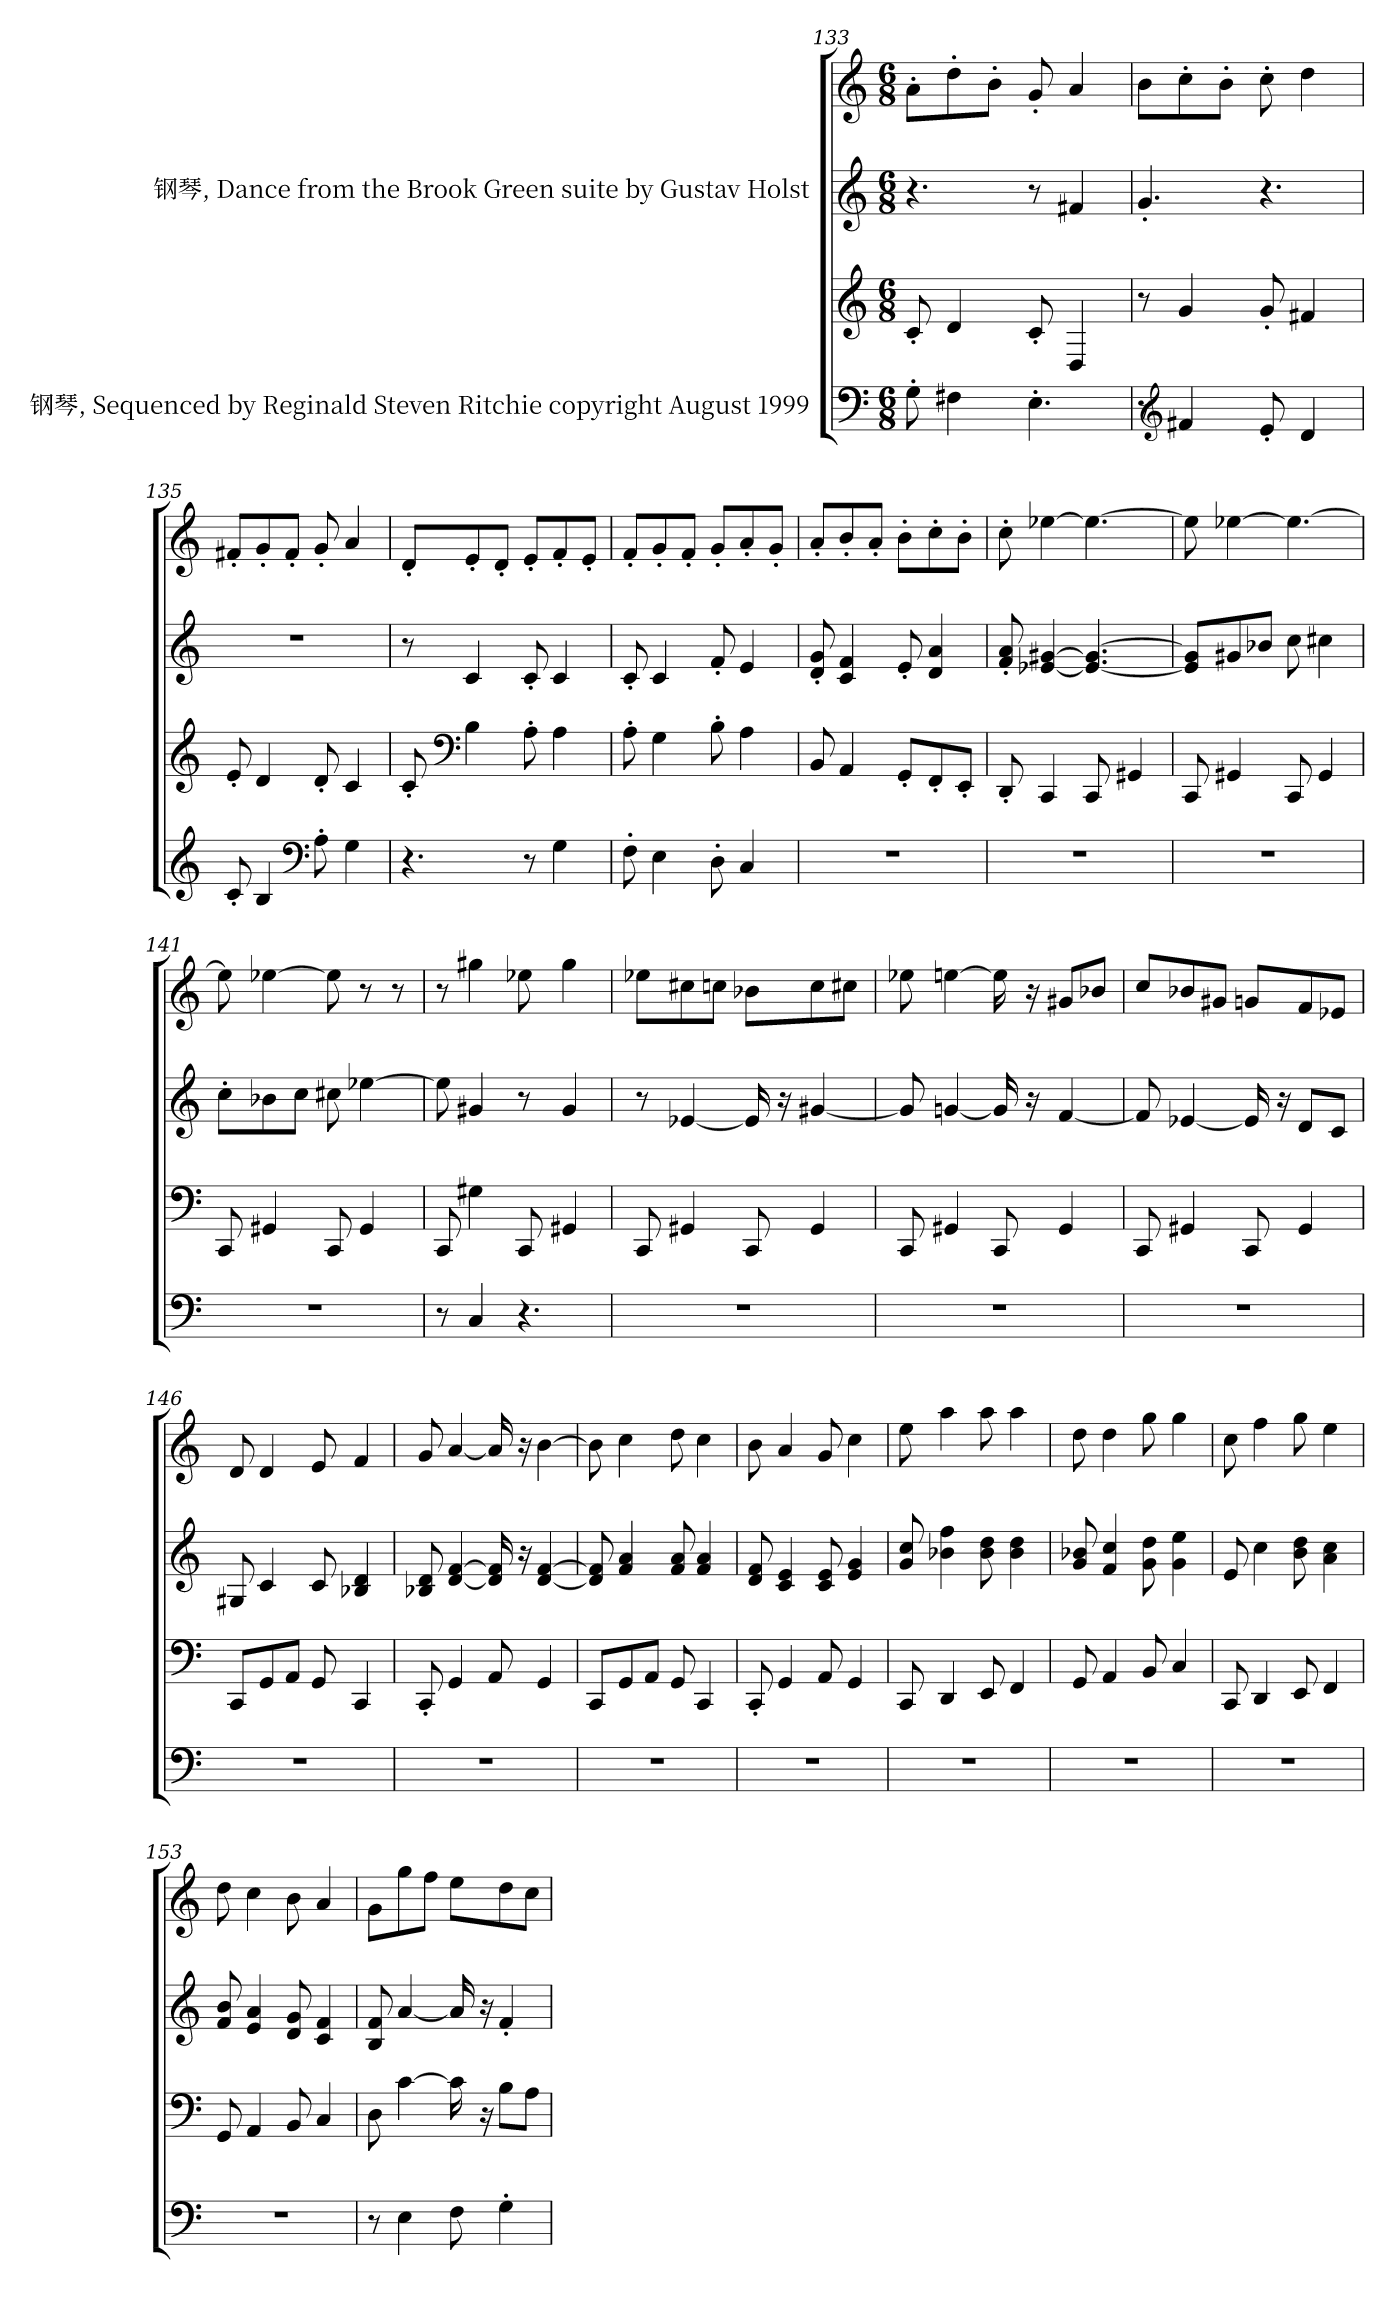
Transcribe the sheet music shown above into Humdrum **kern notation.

**kern	**kern	**kern	**kern
*part2	*part2	*part1	*part1
*staff4	*staff3	*staff2	*staff1
*I"钢琴, Sequenced by Reginald Steven Ritchie copyright August 1999	*	*I"钢琴, Dance from the Brook Green suite by Gustav Holst	*
*clefF4	*clefG2	*clefG2	*clefG2
*k[]	*k[]	*k[]	*k[]
*M6/8	*M6/8	*M6/8	*M6/8
=133	=133	=133	=133
8G'\	8c'/	4.r	8a'\L
4F#X\	4d/	.	8dd'\
.	.	.	8b'\J
4.E'\	8c'/	8r	8g'/
.	4D/	4f#X/	4a/
=134	=134	=134	=134
8r	8r	4.g'/	8b\L
*clefG2	*	*	*
4f#X/	4g/	.	8cc'\
.	.	.	8b'\J
8e'/	8g'/	4.r	8cc'\
4d/	4f#X/	.	4dd\
!!LO:LB:g=z
=135	=135	=135	=135
8c'/	8e'/	2.r	8f#X'/L
4B/	4d/	.	8g'/
.	.	.	8f#'/J
*clefF4	*	*	*
8A'\	8d'/	.	8g'/
4G\	4c/	.	4a/
=136	=136	=136	=136
4.r	8c'/	8r	8d'/L
*	*clefF4	*	*
.	4B\	4c/	8e'/
.	.	.	8d'/J
8r	8A'\	8c'/	8e'/L
4G\	4A\	4c/	8f'/
.	.	.	8e'/J
=137	=137	=137	=137
8F'\	8A'\	8c'/	8f'/L
4E\	4G\	4c/	8g'/
.	.	.	8f'/J
8D'\	8B'\	8f'/	8g'/L
4C/	4A\	4e/	8a'/
.	.	.	8g'/J
=138	=138	=138	=138
2.r	8BB/	8d/' 8g/'	8a'/L
.	4AA/	4c/ 4f/	8b'/
.	.	.	8a'/J
.	8GG'/L	8e'/	8b'\L
.	8FF'/	4d/ 4a/	8cc'\
.	8EE'/J	.	8b'\J
!!LO:LB:g=z
=139	=139	=139	=139
2.r	8DD'/	8f/' 8a/'	8cc'\
.	4CC/	[4e-X/ [4g#X/	[4ee-X\
.	8CC/	4.e-/_ 4.g#/_	4.ee-\_
.	4GG#X/	.	.
=140	=140	=140	=140
2.r	8CC/	8e-/] 8g#/]L	8ee-\]
.	4GG#X/	8g#X/	[4ee-X\
.	.	8b-X/J	.
.	8CC/	8cc\	4.ee-\_
.	4GG#/	4cc#X\	.
=141	=141	=141	=141
2.r	8CC/	8cc'\L	8ee-\]
.	4GG#X/	8b-X\	[4ee-X\
.	.	8cc\J	.
.	8CC/	8cc#X\	8ee-\]
.	4GG#/	[4ee-X\	8r
.	.	.	8r
=142	=142	=142	=142
8r	8CC/	8ee-\]	8r
4C/	4G#X\	4g#X/	4gg#X\
4.r	8CC/	8r	8ee-X\
.	4GG#X/	4g#/	4gg#\
!!LO:PB:g=z
=143	=143	=143	=143
2.r	8CC/	8r	8ee-X\L
.	4GG#X/	[4e-X/	8cc#X\
.	.	.	8ccn\J
.	8CC/	16e-/]	8b-X\L
.	.	16r	.
.	4GG#/	[4g#X/	8cc\
.	.	.	8cc#X\J
=144	=144	=144	=144
2.r	8CC/	8g#/]	8ee-X\
.	4GG#X/	[4gn/	[4een\
.	8CC/	16g/]	16ee\]
.	.	16r	16r
.	4GG#/	[4f/	8g#X/L
.	.	.	8b-X/J
=145	=145	=145	=145
2.r	8CC/	8f/]	8cc/L
.	4GG#X/	[4e-X/	8b-X/
.	.	.	8g#X/J
.	8CC/	16e-/]	8gn/L
.	.	16r	.
.	4GG#/	8d/L	8f/
.	.	8c/J	8e-X/J
=146	=146	=146	=146
2.r	8CC/L	8G#X/	8d/
.	8GG/	4c/	4d/
.	8AA/J	.	.
.	8GG/	8c/	8e/
.	4CC/	4B-X/ 4d/	4f/
!!LO:LB:g=z
=147	=147	=147	=147
2.r	8CC'/	8B-X/ 8d/	8g/
.	4GG/	[4d/ [4f/	[4a/
.	8AA/	16d/] 16f/]	16a/]
.	.	16r	16r
.	4GG/	[4d/ [4f/	[4b\
=148	=148	=148	=148
2.r	8CC/L	8d/] 8f/]	8b\]
.	8GG/	4f/ 4a/	4cc\
.	8AA/J	.	.
.	8GG/	8f/ 8a/	8dd\
.	4CC/	4f/ 4a/	4cc\
=149	=149	=149	=149
2.r	8CC'/	8d/ 8f/	8b\
.	4GG/	4c/ 4e/	4a/
.	8AA/	8c/ 8e/	8g/
.	4GG/	4e/ 4g/	4cc\
=150	=150	=150	=150
2.r	8CC/	8g/ 8cc/	8ee\
.	4DD/	4b-X\ 4ff\	4aa\
.	8EE/	8b-\ 8dd\	8aa\
.	4FF/	4b-\ 4dd\	4aa\
=151	=151	=151	=151
2.r	8GG/	8g/ 8b-X/	8dd\
.	4AA/	4f/ 4cc/	4dd\
.	8BB/	8g\ 8dd\	8gg\
.	4C/	4g\ 4ee\	4gg\
=152	=152	=152	=152
2.r	8CC/	8e/	8cc\
.	4DD/	4cc\	4ff\
.	8EE/	8b\ 8dd\	8gg\
.	4FF/	4a\ 4cc\	4ee\
!!LO:LB:g=z
=153	=153	=153	=153
2.r	8GG/	8f/ 8b/	8dd\
.	4AA/	4e/ 4a/	4cc\
.	8BB/	8d/ 8g/	8b\
.	4C/	4c/ 4f/	4a/
=154	=154	=154	=154
8r	8D\	8B/ 8f/	8g\L
4E\	[4c\	[4a/	8gg\
.	.	.	8ff\J
8F\	16c\]	16a/]	8ee\L
.	16r	16r	.
4G'\	8B\L	4f'/	8dd\
.	8A\J	.	8cc\J
=	=	=	=
*-	*-	*-	*-
